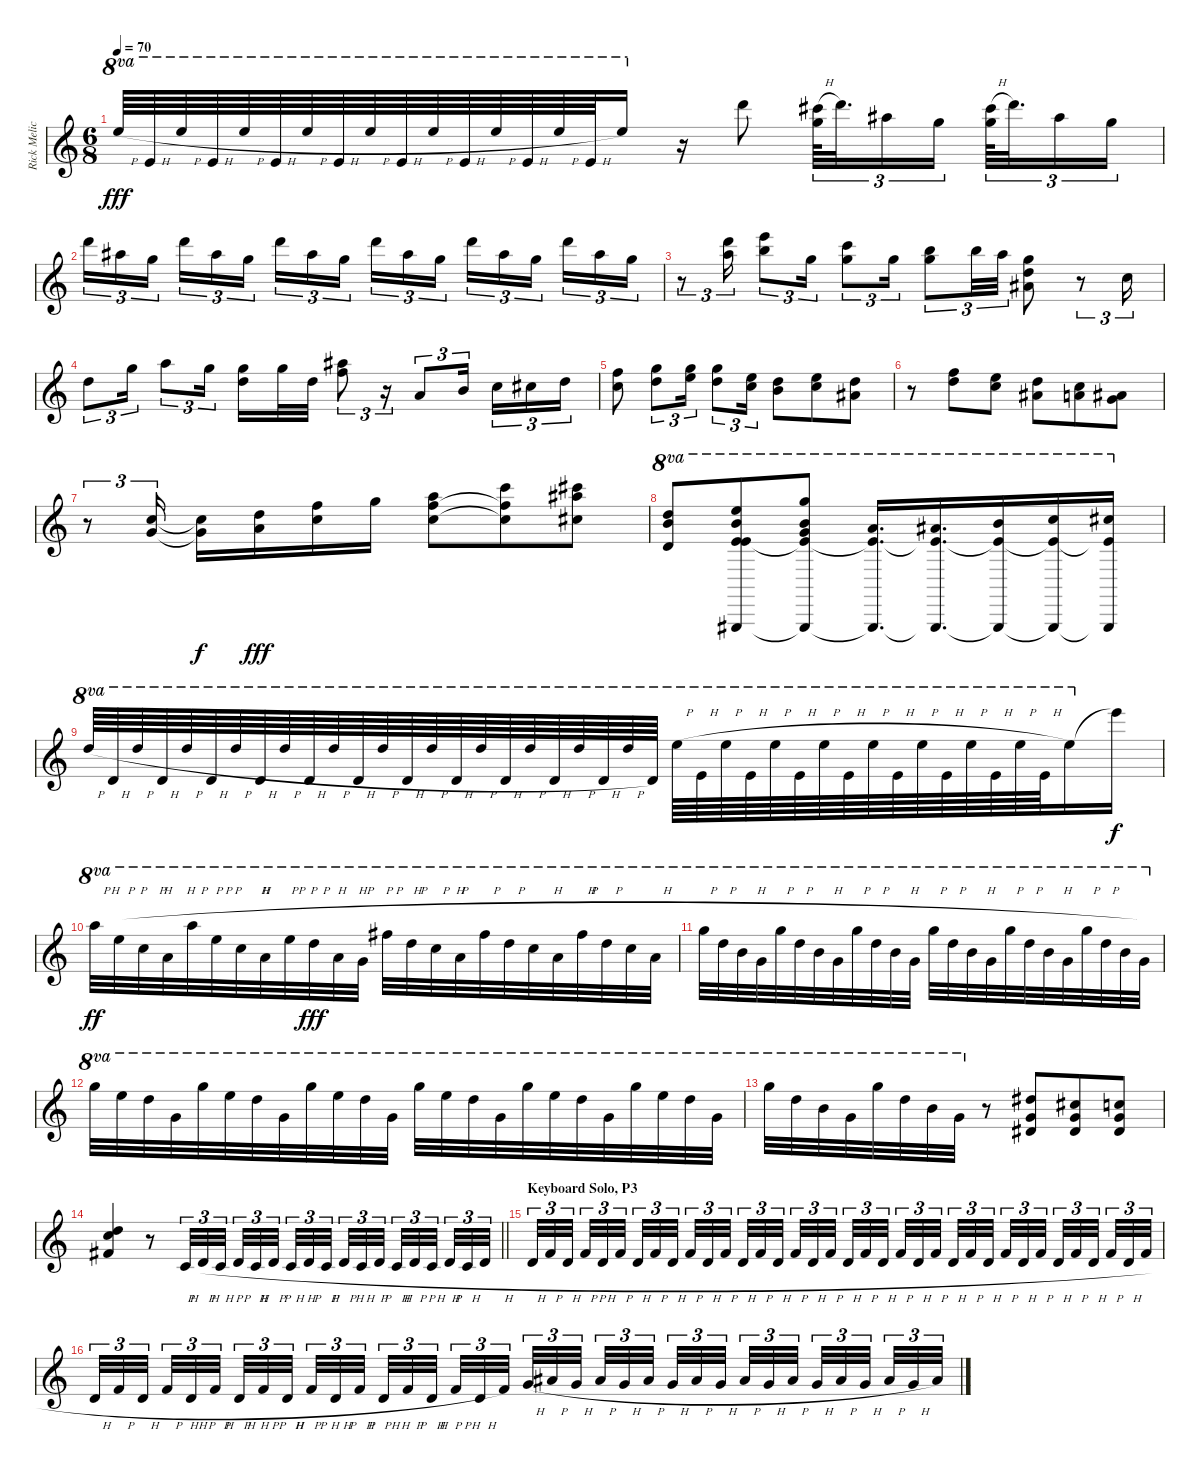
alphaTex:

\track ("Rick Melick right" "Rick Melic") {instrument electricpiano2}
\staff {score}
\tuning (Ab4 Eb4 Bb3 Gb3 Db3 Ab2 Eb2) {hide}
\ts (6 8)
\tempo 70
\clef g2
\ks c
25.2{h}.64{ot 8va dy fff} 13.2{h}.64{ot 8va} 25.2{h}.64{ot 8va} 13.2{h}.64{ot 8va} 25.2{h}.64{ot 8va} 13.2{h}.64{ot 8va} 25.2{h}.64{ot 8va} 13.2{h}.64{ot 8va} 25.2{h}.64{ot 8va} 13.2{h}.64{ot 8va} 25.2{h}.64{ot 8va} 13.2{h}.64{ot 8va} 25.2{h}.64{ot 8va} 13.2{h}.64{ot 8va} 25.2{h}.64{ot 8va} 13.2{h}.64{ot 8va} 25.2.16{ot 8va} r.16 23.2.8 (22.2{h} 21.3).64{tu (3 2)} 23.2.32{d tu (3 2)} 24.3.16{tu (3 2)} 21.3.16{tu (3 2)} (22.2{h} 21.3).64{tu (3 2)} 23.2.32{d tu (3 2)} 24.3.16{tu (3 2)} 21.3.16{tu (3 2)} |
23.2.16{tu (3 2)} 19.2.16{tu (3 2)} 21.3.16{tu (3 2) beam splitsecondary} 23.2.16{tu (3 2)} 19.2.16{tu (3 2)} 21.3.16{tu (3 2) beam splitsecondary} 23.2.16{tu (3 2)} 19.2.16{tu (3 2)} 21.3.16{tu (3 2)} 23.2.16{tu (3 2)} 19.2.16{tu (3 2)} 21.3.16{tu (3 2) beam splitsecondary} 23.2.16{tu (3 2)} 19.2.16{tu (3 2)} 21.3.16{tu (3 2) beam splitsecondary} 23.2.16{tu (3 2)} 19.2.16{tu (3 2)} 21.3.16{tu (3 2)} |
r.8{tu (3 2)} (23.2 23.3).16{tu (3 2)} (25.2 25.3).8{tu (3 2)} 21.3.16{tu (3 2)} (21.2 21.3).8{tu (3 2)} 16.2.16{tu (3 2)} (20.2 21.3).8{tu (3 2)} 20.2.32{tu (3 2)} 18.2.32{tu (3 2)} (16.2 16.3 16.4).8 r.8{tu (3 2)} 18.4.16{tu (3 2)} |
16.3.8{tu (3 2)} 16.2.16{tu (3 2)} 18.2.8{tu (3 2)} 16.2.16{tu (3 2) beam splitsecondary} (16.2 16.3).16 16.2.32 16.3.32 (19.2 19.3).8{tu (3 2)} r.16{tu (3 2)} 15.4.8{tu (3 2)} 13.3.16{tu (3 2) beam splitsecondary} 14.3.16{tu (3 2)} 15.3.16{tu (3 2)} 16.3.16{tu (3 2)} |
(19.3 18.4).8 (16.2 16.3).8{tu (3 2)} (16.2 18.3).16{tu (3 2)} (16.2 16.3).8{tu (3 2)} (18.3 18.4).16{tu (3 2)} (16.3 17.4).8 (18.3 18.4).8 (16.3 16.4).8 |
r.8 (19.3 20.4).8 (18.3 18.4).8 (16.3 16.4).8 (14.3 15.4).8 (12.3 13.4).8 |
r.8{tu (3 2)} (9.2 9.3).16{tu (3 2) beam splitsecondary} (9.2{t} 9.3{t}).16{dy f} (11.2 11.3).16{dy fff} (14.2 14.3).16 16.2.16 (18.2 19.3 18.4).8 (21.2 19.3{t} 18.4{t}).8 (22.2 24.3 19.4).8 |
(23.2 25.3 20.4).8{ot 8va} (25.2 25.3 22.4 27.5 0.6).8{ot 8va} (28.2 25.3 25.4 27.5{t} 0.6{t}).8{ot 8va} (18.2 27.5{t} 0.6{t}).16{d ot 8va} (19.2 27.5{t} 0.6{t}).16{d ot 8va} (20.2 27.5{t} 0.6{t}).16{ot 8va} (21.2 27.5{t} 0.6{t}).16{ot 8va} (22.2 27.5{t} 0.6{t}).16{ot 8va} |
23.2{h}.64{ot 8va} 11.2{h}.64{ot 8va} 23.2{h}.64{ot 8va} 11.2{h}.64{ot 8va} 23.2{h}.64{ot 8va} 11.2{h}.64{ot 8va} 23.2{h}.64{ot 8va} 11.2{h}.64{ot 8va} 23.2{h}.64{ot 8va} 11.2{h}.64{ot 8va} 23.2{h}.64{ot 8va} 11.2{h}.64{ot 8va} 23.2{h}.64{ot 8va} 11.2{h}.64{ot 8va} 23.2{h}.64{ot 8va} 11.2{h}.64{ot 8va} 23.2{h}.64{ot 8va} 11.2{h}.64{ot 8va} 23.2{h}.64{ot 8va} 11.2{h}.64{ot 8va} 23.2{h}.64{ot 8va} 11.2{h}.64{ot 8va} 23.2{h}.64{ot 8va} 11.2.64{ot 8va} 25.2{h}.64{ot 8va} 13.2{h}.64{ot 8va} 25.2{h}.64{ot 8va} 13.2{h}.64{ot 8va} 25.2{h}.64{ot 8va} 13.2{h}.64{ot 8va} 25.2{h}.64{ot 8va} 13.2{h}.64{ot 8va} 25.2{h}.64{ot 8va} 13.2{h}.64{ot 8va} 25.2{h}.64{ot 8va} 13.2{h}.64{ot 8va} 25.2{h}.64{ot 8va} 13.2{h}.64{ot 8va} 25.2{h}.64{ot 8va} 13.2{h}.64{ot 8va} 25.2.16{ot 8va} 25.2{t}.16{dy f} |
25.1{h}.32{ot 8va dy ff} 20.1{h}.32{ot 8va} 16.1{h}.32{ot 8va} 18.2.32{ot 8va} 25.1{h}.32{ot 8va} 20.1{h}.32{ot 8va} 16.1{h}.32{ot 8va} 18.2.32{ot 8va} 20.1{h}.32{ot 8va} 18.1{h}.32{ot 8va dy fff} 13.1{h}.32{ot 8va} 16.2.32{ot 8va} 22.1{h}.32{ot 8va} 18.1{h}.32{ot 8va} 16.1{h}.32{ot 8va} 18.2.32{ot 8va} 22.1{h}.32{ot 8va} 18.1{h}.32{ot 8va} 16.1{h}.32{ot 8va} 18.2.32{ot 8va} 22.1{h}.32{ot 8va} 18.1{h}.32{ot 8va} 16.1{h}.32{ot 8va} 18.2.32{ot 8va} |
23.1{h}.32{ot 8va} 18.1{h}.32{ot 8va} 15.1{h}.32{ot 8va} 16.2.32{ot 8va} 23.1{h}.32{ot 8va} 18.1{h}.32{ot 8va} 15.1{h}.32{ot 8va} 16.2.32{ot 8va} 23.1{h}.32{ot 8va} 18.1{h}.32{ot 8va} 15.1{h}.32{ot 8va} 16.2.32{ot 8va} 23.1{h}.32{ot 8va} 18.1{h}.32{ot 8va} 15.1{h}.32{ot 8va} 16.2.32{ot 8va} 23.1{h}.32{ot 8va} 18.1{h}.32{ot 8va} 15.1{h}.32{ot 8va} 16.2.32{ot 8va} 23.1{h}.32{ot 8va} 18.1{h}.32{ot 8va} 15.1{h}.32{ot 8va} 16.2.32{ot 8va} |
23.1{h}.32{ot 8va} 20.1{h}.32{ot 8va} 18.1{h}.32{ot 8va} 16.2.32{ot 8va} 23.1{h}.32{ot 8va} 20.1{h}.32{ot 8va} 18.1{h}.32{ot 8va} 16.2.32{ot 8va} 23.1{h}.32{ot 8va} 20.1{h}.32{ot 8va} 18.1{h}.32{ot 8va} 16.2.32{ot 8va} 23.1{h}.32{ot 8va} 20.1{h}.32{ot 8va} 18.1{h}.32{ot 8va} 16.2.32{ot 8va} 23.1{h}.32{ot 8va} 20.1{h}.32{ot 8va} 18.1{h}.32{ot 8va} 16.2.32{ot 8va} 23.1{h}.32{ot 8va} 20.1{h}.32{ot 8va} 18.1{h}.32{ot 8va} 16.2.32{ot 8va} |
23.1{h}.32{ot 8va} 18.1{h}.32{ot 8va} 15.1{h}.32{ot 8va} 16.2.32{ot 8va} 23.1{h}.32{ot 8va} 18.1{h}.32{ot 8va} 15.1.32{ot 8va} 16.2.32{ot 8va} r.8 (17.3 13.4 14.5).8 (15.3 13.4 14.5).8 (14.3 13.4 14.5).8 |
\barLineRight lightlight
(11.2 14.3 12.4).4 r.8 11.5{h}.32{tu (3 2)} 13.5{h}.32{tu (3 2)} 11.5{h}.32{tu (3 2) beam splitsecondary} 13.5{h}.32{tu (3 2)} 11.5{h}.32{tu (3 2)} 13.5{h}.32{tu (3 2) beam splitsecondary} 11.5{h}.32{tu (3 2)} 13.5{h}.32{tu (3 2)} 11.5{h}.32{tu (3 2) beam splitsecondary} 13.5{h}.32{tu (3 2)} 11.5{h}.32{tu (3 2)} 13.5{h}.32{tu (3 2) beam splitsecondary} 11.5{h}.32{tu (3 2)} 13.5{h}.32{tu (3 2)} 11.5{h}.32{tu (3 2) beam splitsecondary} 13.5{h}.32{tu (3 2)} 11.5{h}.32{tu (3 2)} 13.5{h}.32{tu (3 2)} |
\section ("" "Keyboard Solo, P3")
13.5{h}.32{tu (3 2)} 16.5{h}.32{tu (3 2)} 13.5{h}.32{tu (3 2) beam splitsecondary} 16.5{h}.32{tu (3 2)} 13.5{h}.32{tu (3 2)} 16.5{h}.32{tu (3 2) beam splitsecondary} 13.5{h}.32{tu (3 2)} 16.5{h}.32{tu (3 2)} 13.5{h}.32{tu (3 2) beam splitsecondary} 16.5{h}.32{tu (3 2)} 13.5{h}.32{tu (3 2)} 16.5{h}.32{tu (3 2) beam splitsecondary} 13.5{h}.32{tu (3 2)} 16.5{h}.32{tu (3 2)} 13.5{h}.32{tu (3 2) beam splitsecondary} 16.5{h}.32{tu (3 2)} 13.5{h}.32{tu (3 2)} 16.5{h}.32{tu (3 2)} 13.5{h}.32{tu (3 2)} 16.5{h}.32{tu (3 2)} 13.5{h}.32{tu (3 2) beam splitsecondary} 16.5{h}.32{tu (3 2)} 13.5{h}.32{tu (3 2)} 16.5{h}.32{tu (3 2) beam splitsecondary} 13.5{h}.32{tu (3 2)} 16.5{h}.32{tu (3 2)} 13.5{h}.32{tu (3 2) beam splitsecondary} 16.5{h}.32{tu (3 2)} 13.5{h}.32{tu (3 2)} 16.5{h}.32{tu (3 2) beam splitsecondary} 13.5{h}.32{tu (3 2)} 16.5{h}.32{tu (3 2)} 13.5{h}.32{tu (3 2) beam splitsecondary} 16.5{h}.32{tu (3 2)} 13.5{h}.32{tu (3 2)} 16.5{h}.32{tu (3 2)} |
13.5{h}.32{tu (3 2)} 16.5{h}.32{tu (3 2)} 13.5{h}.32{tu (3 2) beam splitsecondary} 16.5{h}.32{tu (3 2)} 13.5{h}.32{tu (3 2)} 16.5{h}.32{tu (3 2) beam splitsecondary} 13.5{h}.32{tu (3 2)} 16.5{h}.32{tu (3 2)} 13.5{h}.32{tu (3 2) beam splitsecondary} 16.5{h}.32{tu (3 2)} 13.5{h}.32{tu (3 2)} 16.5{h}.32{tu (3 2) beam splitsecondary} 13.5{h}.32{tu (3 2)} 16.5{h}.32{tu (3 2)} 13.5{h}.32{tu (3 2) beam splitsecondary} 16.5{h}.32{tu (3 2)} 13.5{h}.32{tu (3 2)} 16.5.32{tu (3 2)} 13.4{h}.32{tu (3 2)} 16.4{h}.32{tu (3 2)} 13.4{h}.32{tu (3 2) beam splitsecondary} 16.4{h}.32{tu (3 2)} 13.4{h}.32{tu (3 2)} 16.4{h}.32{tu (3 2) beam splitsecondary} 13.4{h}.32{tu (3 2)} 16.4{h}.32{tu (3 2)} 13.4{h}.32{tu (3 2) beam splitsecondary} 16.4{h}.32{tu (3 2)} 13.4{h}.32{tu (3 2)} 16.4{h}.32{tu (3 2) beam splitsecondary} 13.4{h}.32{tu (3 2)} 16.4{h}.32{tu (3 2)} 13.4{h}.32{tu (3 2) beam splitsecondary} 16.4{h}.32{tu (3 2)} 13.4{h}.32{tu (3 2)} 16.4.32{tu (3 2)}
